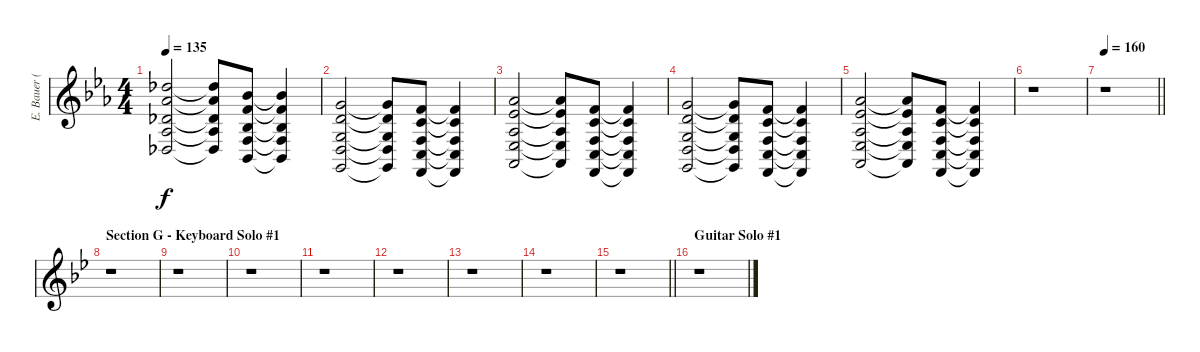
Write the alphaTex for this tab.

\track ("E. Bauer (Keyboard)" "E. Bauer (") {instrument choiraahs}
\staff {score}
\tuning (E4 B3 G3 D3 A2 E2 B1) {hide}
\ts (4 4)
\tempo 135
\clef g2
\ks cminor
(4.1 14.2 6.3 6.4 4.5).2{dy f} (4.1{t} 14.2{t} 6.3{t} 6.4{t} 4.5{t}).8 (1.1 11.2 3.3 3.4 1.5).8 (1.1{t} 11.2{t} 3.3{t} 3.4{t} 1.5{t}).4 |
(3.1 3.2 5.4 5.5 3.6).2 (3.1{t} 3.2{t} 5.4{t} 5.5{t} 3.6{t}).8 (1.1 1.2 3.4 3.5 1.6).8 (1.1{t} 1.2{t} 3.4{t} 3.5{t} 1.6{t}).4 |
(4.1 4.2 6.4 6.5 4.6).2 (4.1{t} 4.2{t} 6.4{t} 6.5{t} 4.6{t}).8 (1.1 1.2 3.4 3.5 1.6).8 (1.1{t} 1.2{t} 3.4{t} 3.5{t} 1.6{t}).4 |
(3.1 3.2 5.4 5.5 3.6).2 (3.1{t} 3.2{t} 5.4{t} 5.5{t} 3.6{t}).8 (1.1 1.2 3.4 3.5 1.6).8 (1.1{t} 1.2{t} 3.4{t} 3.5{t} 1.6{t}).4 |
(4.1 4.2 6.4 6.5 4.6).2 (4.1{t} 4.2{t} 6.4{t} 6.5{t} 4.6{t}).8 (1.1 1.2 3.4 3.5 1.6).8 (1.1{t} 1.2{t} 3.4{t} 3.5{t} 1.6{t}).4 |
r.1 |
\tempo 160
\barLineRight lightlight
r.1 |
\section ("" "Section G - Keyboard Solo #1")
\ks gminor
r.1 |
r.1 |
r.1 |
r.1 |
r.1 |
r.1 |
r.1 |
\barLineRight lightlight
r.1 |
\section ("" "Guitar Solo #1")
r.1
